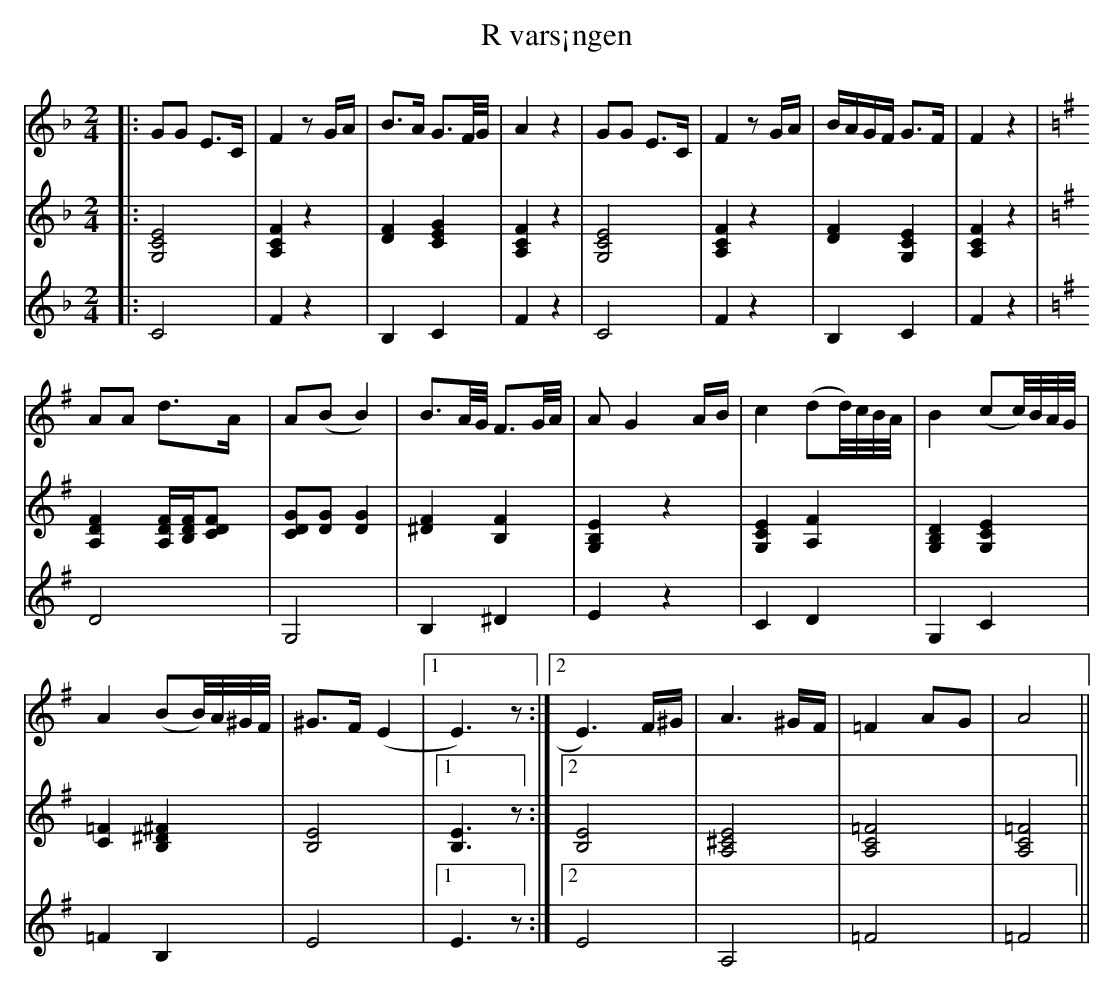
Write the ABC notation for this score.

X:1
T: R vars¡ngen
K: F
M: 2/4
V: 1
|: GG E>C | F2zG/A/ | B>A G>F/G// | A2z2 | GG E>C | F2zG/A/ | B/A/G/F/ G>F | F2z2 |
K: G
AA d>A | A(BB2) | B>A/G// F>G/A// | AG2A/B/ | c2(dd//)c//B//A// | B2(cc//)B//A//G// |
A2 (BB//)A//^G//F// | ^G>F(E2 |1 E3)z :|2 E3)F/^G/ | A3^G/F/ | =F2AG | A4 ||
V: 2
M: 2/4
|: [E4C4G,4] | [F2C2A,2]z2 | [F2D2][G2E2C2] | [F2C2A,2]z2 | [E4C4G,4] | [F2C2A,2]z2 | [F2D2][G,2E2C2] | [F2C2A,2]z2 |
K: G
[F2A,2D2][F/A,/D/][F/B,/D/][FCD] | [GCD][GD][G2D2] | [F2^D2][F2B,2] | [E2B,2G,2]z2 | [E2C2G,2][F2A,2] | [G,2D2B,2][G,2E2C2] |
[=F2C2][^F2B,2^D2] | [E4B,4] |1 [E3B,3]z :|2 [E4B,4] | [E4^C4A,4] | [=F4C4A,4] | [=F4A,4C4] ||
V: 3
M: 2/4
|: C4 | F2z2 | B,2C2 | F2z2 | C4 | F2z2 | B,2C2 | F2z2 |
K: G
D4 | G,4 | B,2^D2 | E2z2 | C2D2 | G,2C2 |
=F2B,2 | E4 |1 E3z :|2 E4 | A,4 | =F4 | =F4 ||
